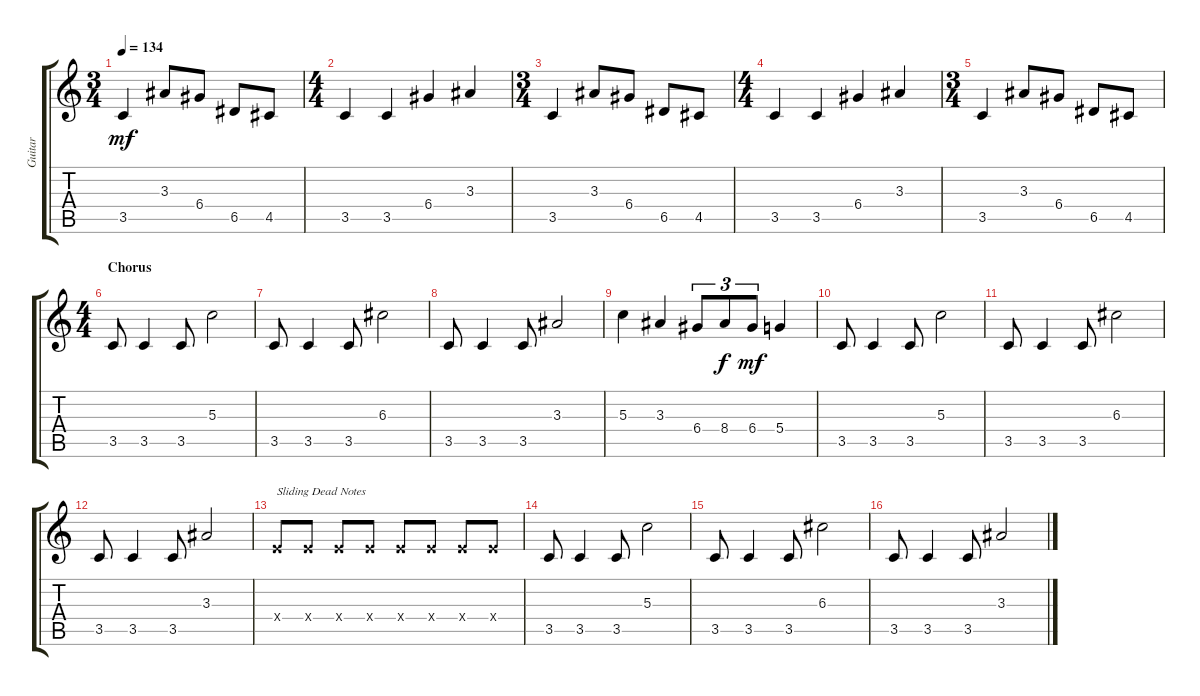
\track ("Guitar" "Guitar") {instrument electricguitarclean}
\staff {score tabs}
\tuning (E4 B3 G3 D3 A2 E2) {hide}
\ts (3 4)
\tempo 134
\clef g2
\ks c
3.5.4{dy mf} 3.3.8 6.4.8 6.5.8 4.5.8 |
\ts (4 4)
3.5.4 3.5.4 6.4.4 3.3.4 |
\ts (3 4)
3.5.4 3.3.8 6.4.8 6.5.8 4.5.8 |
\ts (4 4)
3.5.4 3.5.4 6.4.4 3.3.4 |
\ts (3 4)
3.5.4 3.3.8 6.4.8 6.5.8 4.5.8 |
\ts (4 4)
\section ("" "Chorus")
3.5.8 3.5.4 3.5.8 5.3.2 |
3.5.8 3.5.4 3.5.8 6.3.2 |
3.5.8 3.5.4 3.5.8 3.3.2 |
5.3.4 3.3.4 6.4.8{tu (3 2)} 8.4.8{tu (3 2) dy f} 6.4.8{tu (3 2) dy mf} 5.4.4 |
3.5.8 3.5.4 3.5.8 5.3.2 |
3.5.8 3.5.4 3.5.8 6.3.2 |
3.5.8 3.5.4 3.5.8 3.3.2 |
2.4{x}.8{txt "Sliding Dead Notes"} 2.4{x}.8 2.4{x}.8 2.4{x}.8 2.4{x}.8 2.4{x}.8 2.4{x}.8 2.4{x}.8 |
3.5.8 3.5.4 3.5.8 5.3.2 |
3.5.8 3.5.4 3.5.8 6.3.2 |
3.5.8 3.5.4 3.5.8 3.3.2
